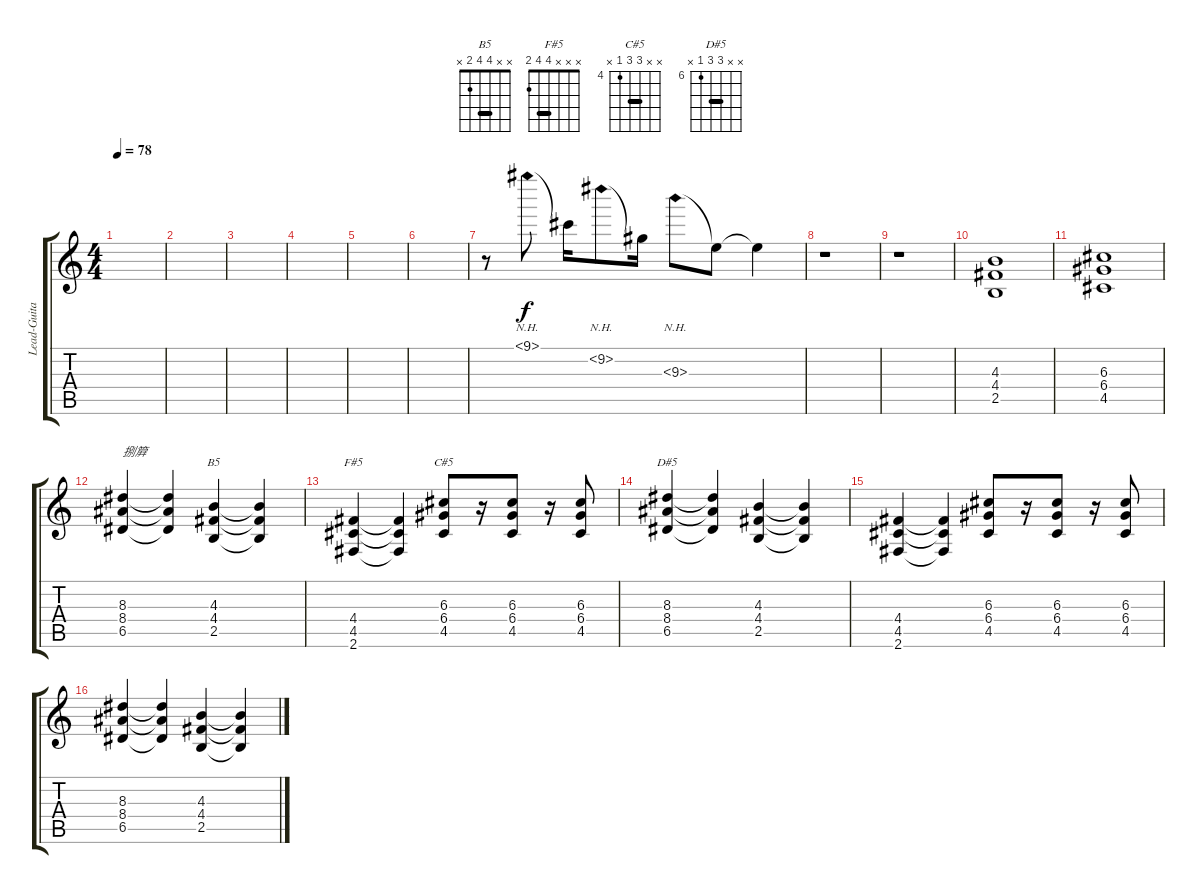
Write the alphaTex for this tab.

\track ("Lead-Guitar" "Lead-Guita") {instrument distortionguitar}
\staff {score tabs}
\tuning (E4 B3 G3 D3 A2 E2) {hide}
\chord ("B5" x x 4 4 2 x) {barre 4}
\chord ("F#5" x x x 4 4 2) {barre 4}
\chord ("C#5" x x 6 6 4 x) {firstfret 4 barre 6}
\chord ("D#5" x x 8 8 6 x) {firstfret 6 barre 8}
\ts (4 4)
\tempo 78
\clef g2
\ks c
|
|
|
|
|
|
r.8 9.1{nh}.8 9.1{t}.16 9.2{nh}.8 9.2{t}.16 9.3{nh}.8 9.3{t}.8 9.3{t}.4 |
r.1 |
r.1 |
(4.3 4.4 2.5).1 |
(6.3 6.4 4.5).1{txt " "} |
(8.3 8.4 6.5).4{txt "捌簈" instrument distortionguitar} (8.3{t} 8.4{t} 6.5{t}).4 (4.3 4.4 2.5).4{ch "B5"} (4.3{t} 4.4{t} 2.5{t}).4 |
(4.4 4.5 2.6).4{ch "F#5"} (4.4{t} 4.5{t} 2.6{t}).4 (6.3 6.4 4.5).8{ch "C#5"} r.16 (6.3 6.4 4.5).8 r.16 (6.3 6.4 4.5).8 |
(8.3 8.4 6.5).4{ch "D#5"} (8.3{t} 8.4{t} 6.5{t}).4 (4.3 4.4 2.5).4 (4.3{t} 4.4{t} 2.5{t}).4 |
(4.4 4.5 2.6).4 (4.4{t} 4.5{t} 2.6{t}).4 (6.3 6.4 4.5).8 r.16 (6.3 6.4 4.5).8 r.16 (6.3 6.4 4.5).8 |
(8.3 8.4 6.5).4 (8.3{t} 8.4{t} 6.5{t}).4 (4.3 4.4 2.5).4 (4.3{t} 4.4{t} 2.5{t}).4
